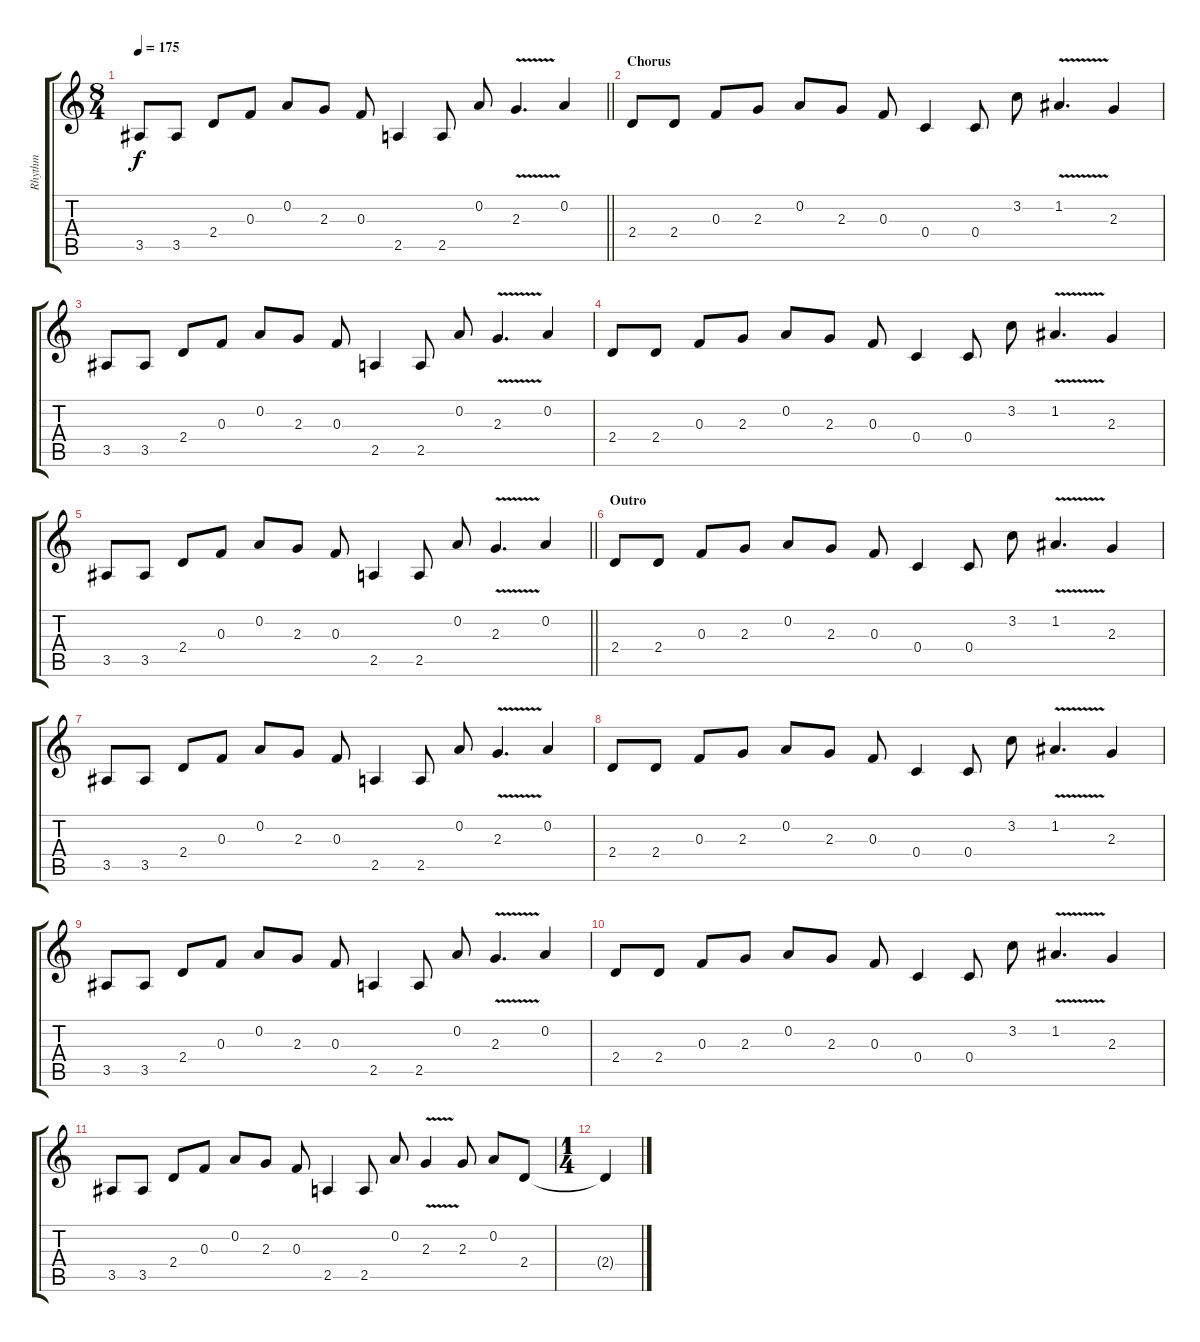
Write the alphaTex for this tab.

\track ("Rhythm" "Rhythm") {instrument distortionguitar}
\staff {score tabs}
\tuning (D4 A3 F3 C3 G2 D2) {hide}
\ts (8 4)
\tempo 175
\clef g2
\barLineRight lightlight
\ks c
3.5.8{dy f} 3.5.8 2.4.8 0.3.8 0.2.8 2.3.8 0.3.8 2.5.4 2.5.8 0.2.8 2.3{v}.4{d} 0.2.4 |
\section ("" "Chorus")
2.4.8 2.4.8 0.3.8 2.3.8 0.2.8 2.3.8 0.3.8 0.4.4 0.4.8 3.2.8 1.2{v}.4{d} 2.3.4 |
3.5.8 3.5.8 2.4.8 0.3.8 0.2.8 2.3.8 0.3.8 2.5.4 2.5.8 0.2.8 2.3{v}.4{d} 0.2.4 |
2.4.8 2.4.8 0.3.8 2.3.8 0.2.8 2.3.8 0.3.8 0.4.4 0.4.8 3.2.8 1.2{v}.4{d} 2.3.4 |
\barLineRight lightlight
3.5.8 3.5.8 2.4.8 0.3.8 0.2.8 2.3.8 0.3.8 2.5.4 2.5.8 0.2.8 2.3{v}.4{d} 0.2.4 |
\section ("" "Outro")
2.4.8 2.4.8 0.3.8 2.3.8 0.2.8 2.3.8 0.3.8 0.4.4 0.4.8 3.2.8 1.2{v}.4{d} 2.3.4 |
3.5.8 3.5.8 2.4.8 0.3.8 0.2.8 2.3.8 0.3.8 2.5.4 2.5.8 0.2.8 2.3{v}.4{d} 0.2.4 |
2.4.8 2.4.8 0.3.8 2.3.8 0.2.8 2.3.8 0.3.8 0.4.4 0.4.8 3.2.8 1.2{v}.4{d} 2.3.4 |
3.5.8 3.5.8 2.4.8 0.3.8 0.2.8 2.3.8 0.3.8 2.5.4 2.5.8 0.2.8 2.3{v}.4{d} 0.2.4 |
2.4.8 2.4.8 0.3.8 2.3.8 0.2.8 2.3.8 0.3.8 0.4.4 0.4.8 3.2.8 1.2{v}.4{d} 2.3.4 |
3.5.8 3.5.8 2.4.8 0.3.8 0.2.8 2.3.8 0.3.8 2.5.4 2.5.8 0.2.8 2.3{v}.4 2.3.8 0.2.8 2.4.8 |
\ts (1 4)
2.4{t}.4
